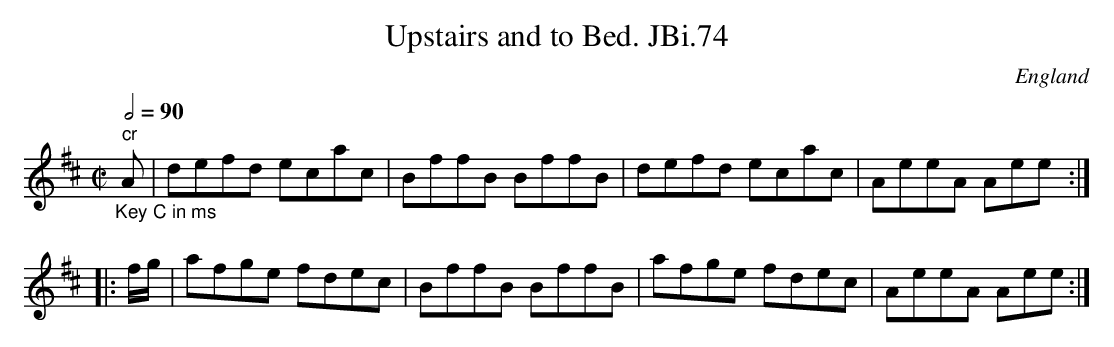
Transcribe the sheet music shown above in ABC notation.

X:1
T:Upstairs and to Bed. JBi.74
M:C|
Q:1/2=90
O:England
K:D major
"_Key C in ms"\
"^cr"A|defd ecac|BffB BffB|defd ecac|AeeA Aee:|!
|:f/g/|afge fdec|BffB BffB|afge fdec|AeeA Aee:|
